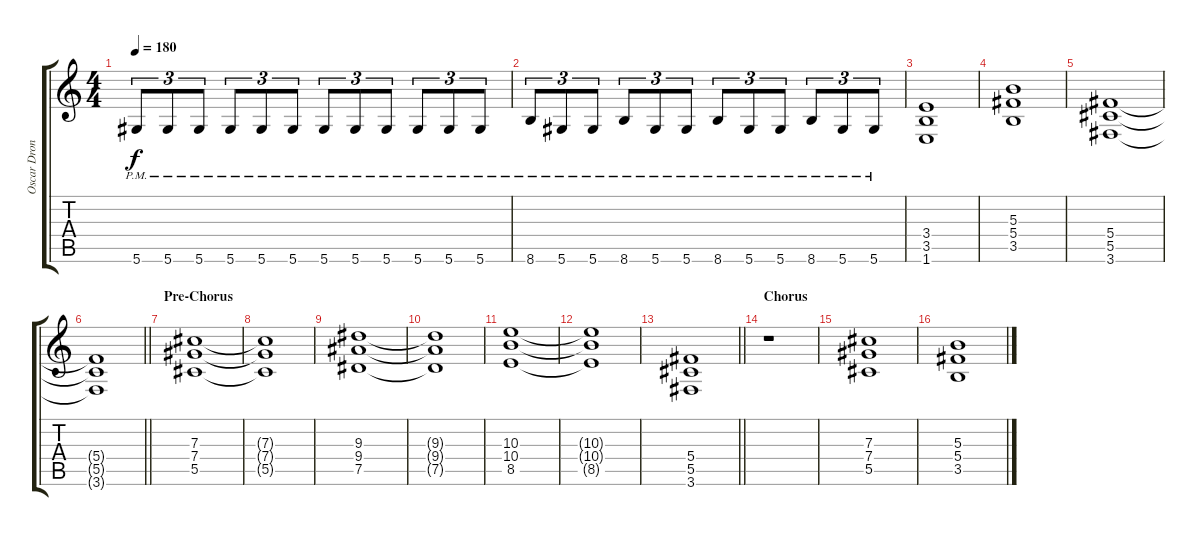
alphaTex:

\track ("Oscar Dronjak" "Oscar Dron") {instrument distortionguitar}
\staff {score tabs}
\tuning (Eb4 Bb3 Gb3 Db3 Ab2 Eb2) {hide}
\ts (4 4)
\tempo 180
\clef g2
\ks c
5.6{pm}.8{tu (3 2) dy f} 5.6{pm}.8{tu (3 2)} 5.6{pm}.8{tu (3 2)} 5.6{pm}.8{tu (3 2)} 5.6{pm}.8{tu (3 2)} 5.6{pm}.8{tu (3 2)} 5.6{pm}.8{tu (3 2)} 5.6{pm}.8{tu (3 2)} 5.6{pm}.8{tu (3 2)} 5.6{pm}.8{tu (3 2)} 5.6{pm}.8{tu (3 2)} 5.6{pm}.8{tu (3 2)} |
8.6{pm}.8{tu (3 2)} 5.6{pm}.8{tu (3 2)} 5.6{pm}.8{tu (3 2)} 8.6{pm}.8{tu (3 2)} 5.6{pm}.8{tu (3 2)} 5.6{pm}.8{tu (3 2)} 8.6{pm}.8{tu (3 2)} 5.6{pm}.8{tu (3 2)} 5.6{pm}.8{tu (3 2)} 8.6{pm}.8{tu (3 2)} 5.6{pm}.8{tu (3 2)} 5.6{pm}.8{tu (3 2)} |
(3.4 3.5 1.6).1 |
(5.3 5.4 3.5).1 |
(5.4 5.5 3.6).1 |
\barLineRight lightlight
(5.4{t} 5.5{t} 3.6{t}).1 |
\section ("" "Pre-Chorus")
(7.3 7.4 5.5).1 |
(7.3{t} 7.4{t} 5.5{t}).1 |
(9.3 9.4 7.5).1 |
(9.3{t} 9.4{t} 7.5{t}).1 |
(10.3 10.4 8.5).1 |
(10.3{t} 10.4{t} 8.5{t}).1 |
\barLineRight lightlight
(5.4 5.5 3.6).1 |
\section ("" "Chorus")
r.1 |
(7.3 7.4 5.5).1 |
(5.3 5.4 3.5).1
